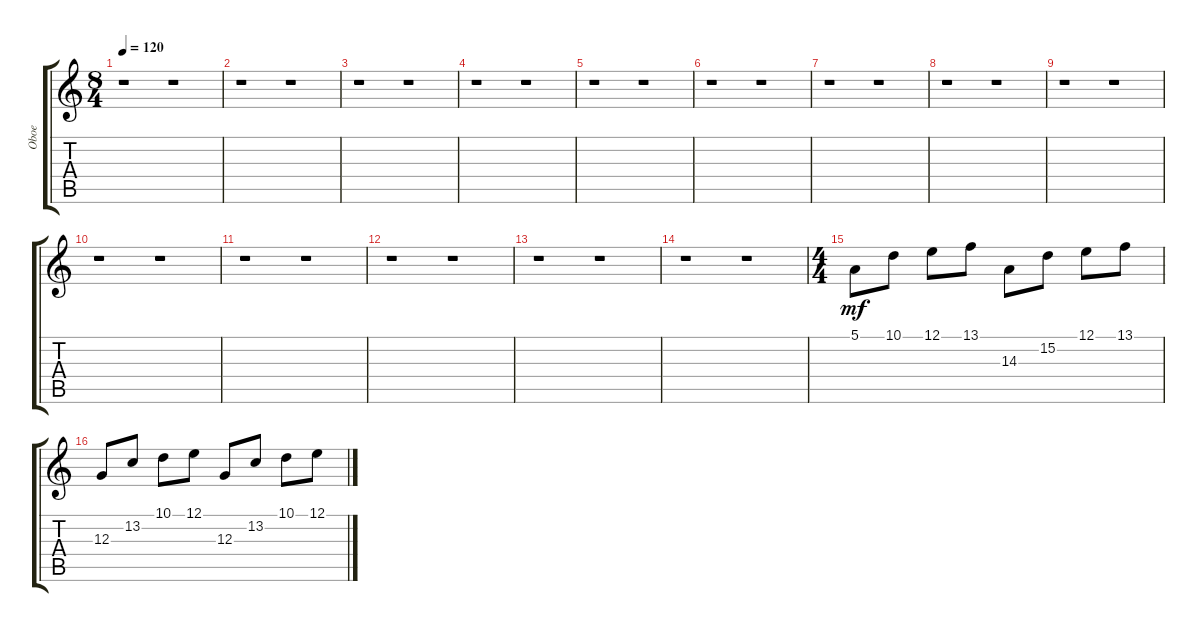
\track ("Oboe" "Oboe") {instrument oboe}
\staff {score tabs}
\tuning (E4 B3 G3 D3 A2 E2) {hide}
\ts (8 4)
\tempo 120
\clef g2
\ks c
r.1{dy p} r.1 |
r.1 r.1 |
r.1 r.1 |
r.1 r.1 |
r.1 r.1 |
r.1 r.1 |
r.1 r.1 |
r.1 r.1 |
r.1 r.1 |
r.1 r.1 |
r.1 r.1 |
r.1 r.1 |
r.1 r.1 |
r.1 r.1 |
\ts (4 4)
5.1.8{dy mf balance 10} 10.1.8 12.1.8 13.1.8 14.3.8 15.2.8 12.1.8 13.1.8 |
12.3.8 13.2.8 10.1.8 12.1.8 12.3.8 13.2.8 10.1.8 12.1.8
